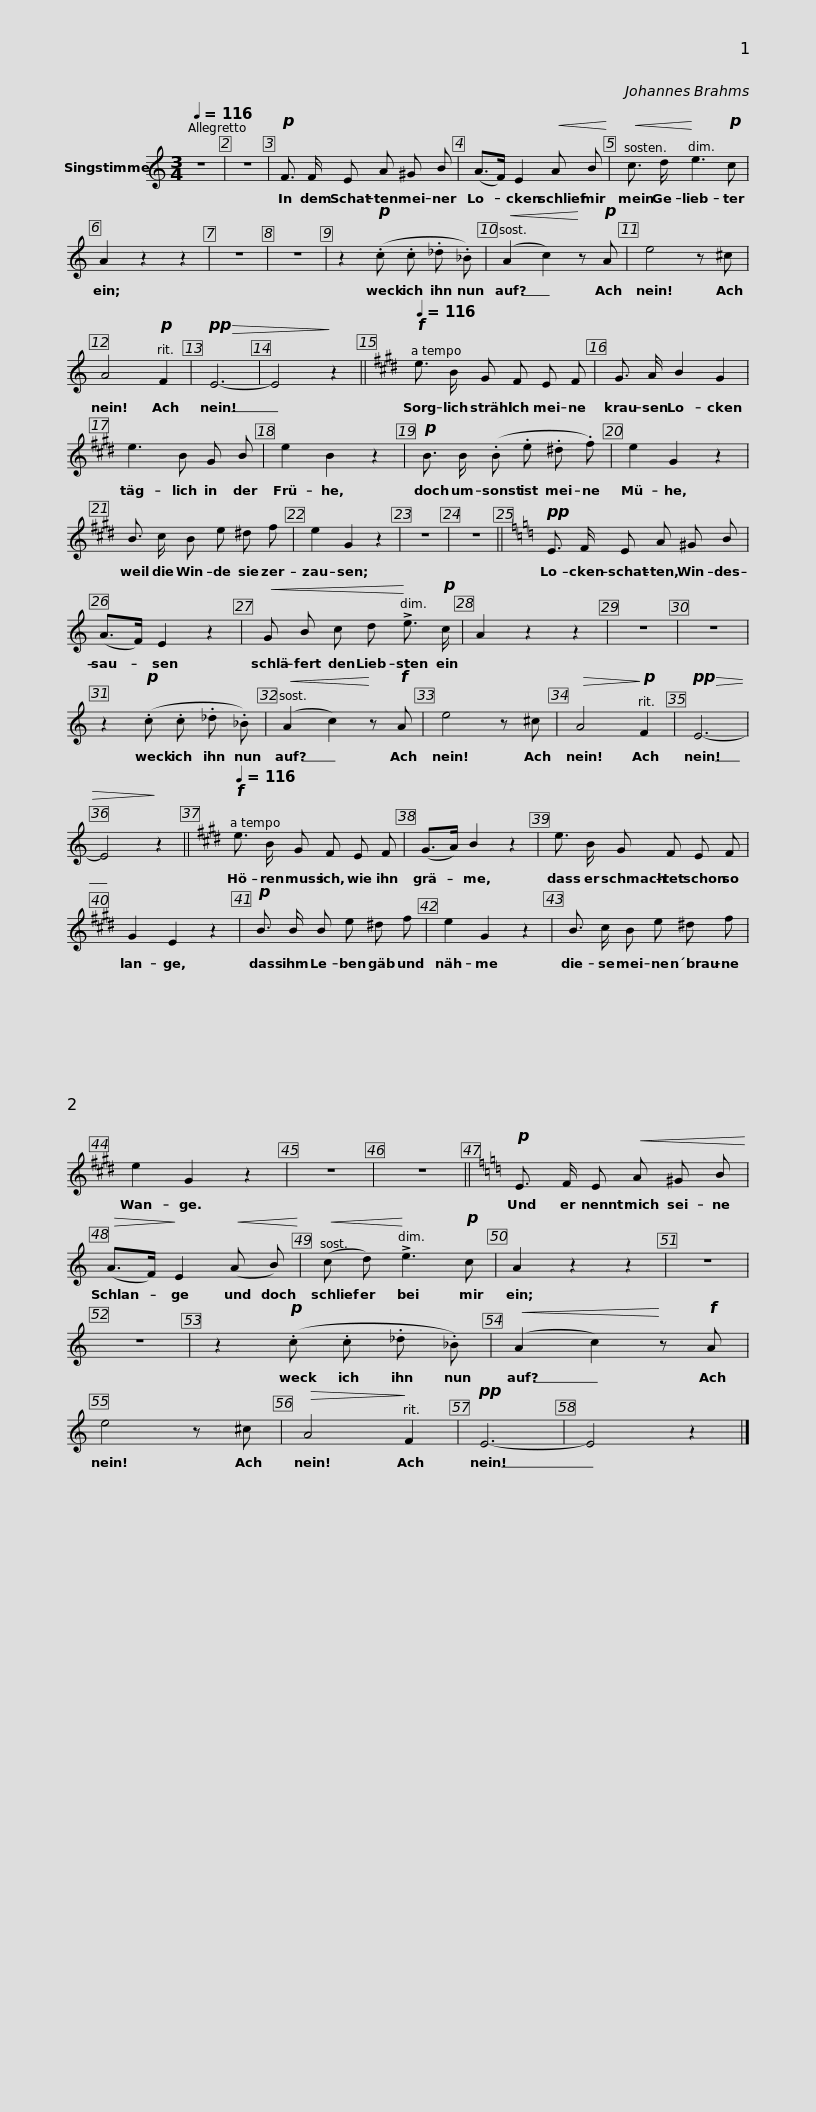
X:1
L:1/8
Q:1/4=116
M:3/4
I:linebreak $
K:C
V:1 treble
V:1
 z6 | z6 |!p! F3/2 F/ E A ^G B |$ (A>F) E2!<(! A B!<)! |!<(! c3/2 d/!<)! e3!p! c | %5
 A2 z2 z2 | z6 |$ z6 | z2!p! (.c .c ._d ._B) |!<(! (A2 c2)!<)! z!p! A | %10
 e4 z ^c |$ A4!p! F2 |!pp!!>(! E6- | E4!>)! z2 ||$[K:E][Q:1/4=116]!f! e3/2 B/ G F E F | %15
 G3/2 A/ B2 G2 | e3 B G B | e2 B2 z2 |$!p! B3/2 B/ (.B .e .^d .f) | e2 G2 z2 | %20
 B3/2 c/ B e ^d f | e2 G2 z2 |$ z6 | z6 ||[K:C]!pp! E3/2 F/ E A ^G B | %25
 (A>F) E2 z2 |$!<(! G B c d!<)! !>!e3/2!p! c/ | A2 z2 z2 | z6 | z6 |$ %30
 z2!p! (.c .c ._d ._B) |!<(! (A2 c2)!<)! z!f! A | e4 z ^c |$!>(! A4!>)!!p! F2 |!pp!!>(! E6- | %35
 E4!>)! z2 ||$[K:E]!f![Q:1/4=116] e3/2 B/ G F E F | (G>A) B2 z2 | e3/2 B/ G F E F | G2 E2 z2 |$ %40
!p! B3/2 B/ B e ^d f | e2 G2 z2 | B3/2 c/ B e ^d f |$ e2 G2 z2 | z6 | %45
 z6 ||$[K:C]!p! E3/2 F/ E!<(! A ^G B!<)! |!>(! (A>F)!>)! E2!<(! (A B)!<)! |!<(! (c d)!<)! !>!e3!p! c | A2 z2 z2 |$ %50
 z6 | z6 | z2!p! (.c .c ._d ._B) |!<(! (A2 c2)!<)! z!f! A |$ e4 z ^c | %55
!>(! A4!>)! F2 |!pp! E6- | E4 z2 |] %58
